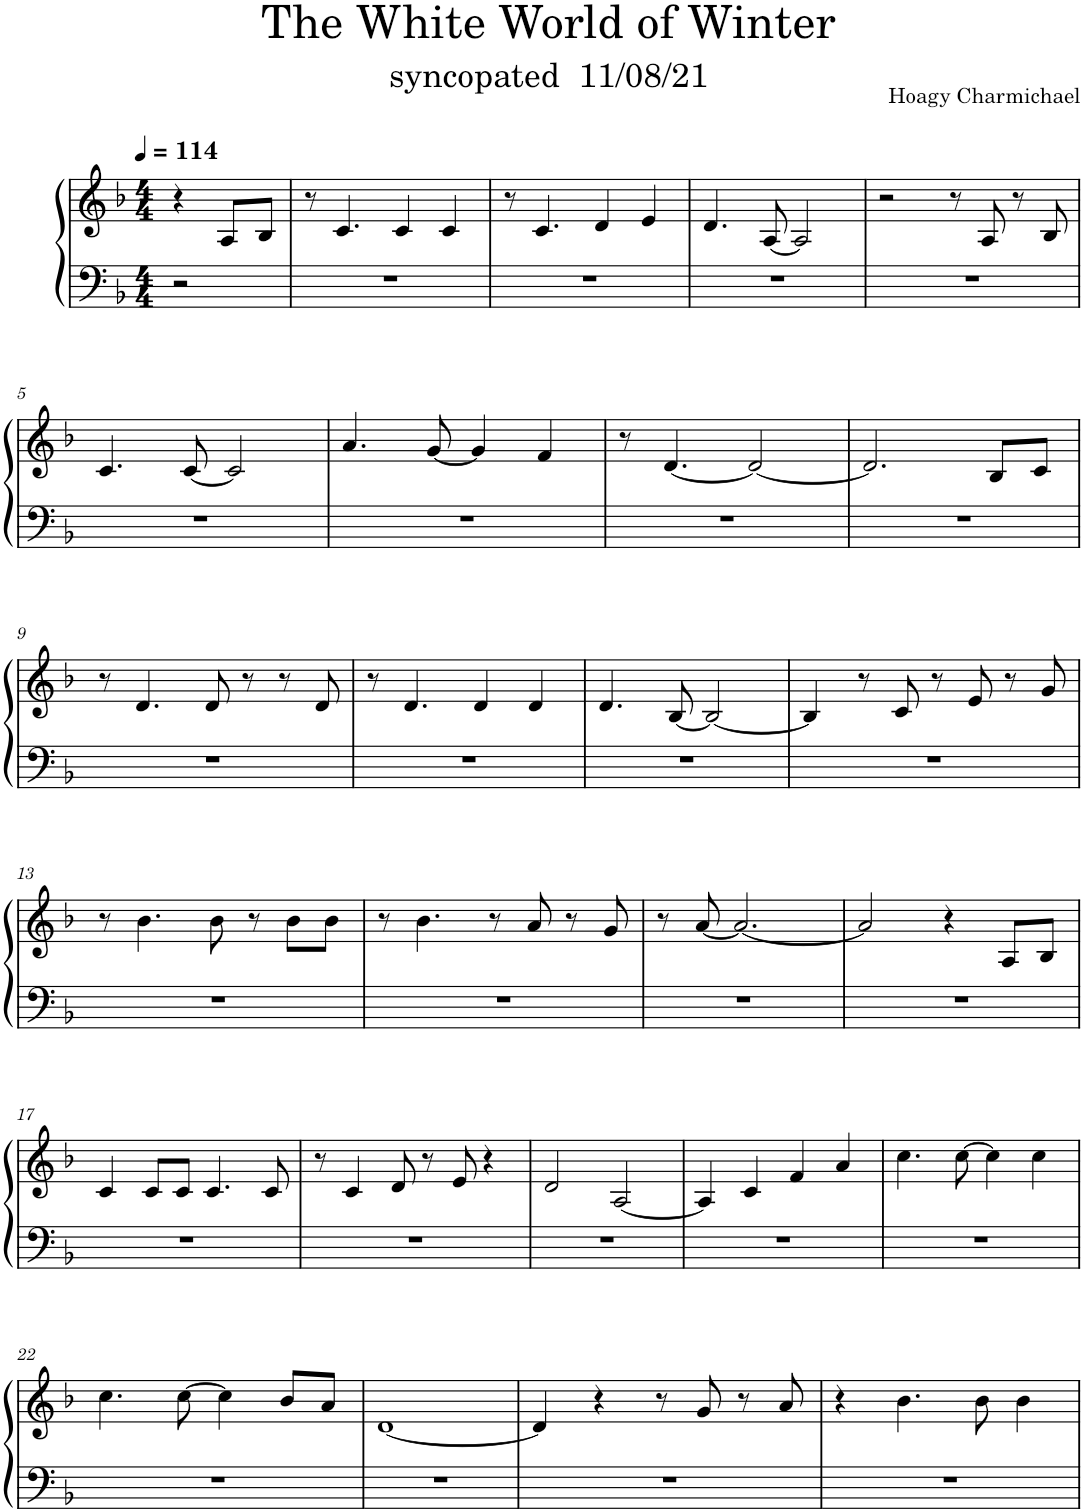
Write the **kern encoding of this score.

**kern	**kern
*part1	*part1
*staff2	*staff1
*I"Piano	*
*I'Pno.	*
*clefF4	*clefG2
*k[b-]	*k[b-]
*M4/4	*M4/4
*MM114	*MM114
=	=
2r	4r
.	8A/L
.	8B-/J
=1	=1
1r	8r
.	4.c/
.	4c/
.	4c/
=2	=2
1r	8r
.	4.c/
.	4d/
.	4e/
=3	=3
1r	4.d/
.	[8A/
.	2A/]
=4	=4
1r	2r
.	8r
.	8A/
.	8r
.	8B-/
!!LO:LB:g=z
=5	=5
1r	4.c/
.	[8c/
.	2c/]
=6	=6
1r	4.a/
.	[8g/
.	4g/]
.	4f/
=7	=7
1r	8r
.	[4.d/
.	2d/_
=8	=8
1r	2.d/]
.	8B-/L
.	8c/J
!!LO:LB:g=z
=9	=9
1r	8r
.	4.d/
.	8d/
.	8r
.	8r
.	8d/
=10	=10
1r	8r
.	4.d/
.	4d/
.	4d/
=11	=11
1r	4.d/
.	[8B-/
.	2B-/_
=12	=12
1r	4B-/]
.	8r
.	8c/
.	8r
.	8e/
.	8r
.	8g/
!!LO:LB:g=z
=13	=13
1r	8r
.	4.b-\
.	8b-\
.	8r
.	8b-\L
.	8b-\J
=14	=14
1r	8r
.	4.b-\
.	8r
.	8a/
.	8r
.	8g/
=15	=15
1r	8r
.	[8a/
.	2.a/_
=16	=16
1r	2a/]
.	4r
.	8A/L
.	8B-/J
!!LO:LB:g=z
=17	=17
1r	4c/
.	8c/L
.	8c/J
.	4.c/
.	8c/
=18	=18
1r	8r
.	4c/
.	8d/
.	8r
.	8e/
.	4r
=19	=19
1r	2d/
.	[2A/
=20	=20
1r	4A/]
.	4c/
.	4f/
.	4a/
=21	=21
1r	4.cc\
.	[8cc\
.	4cc\]
.	4cc\
!!LO:LB:g=z
=22	=22
1r	4.cc\
.	[8cc\
.	4cc\]
.	8b-/L
.	8a/J
=23	=23
1r	[1d
=24	=24
1r	4d/]
.	4r
.	8r
.	8g/
.	8r
.	8a/
=25	=25
1r	4r
.	4.b-\
.	8b-\
.	4b-\
=	=
*-	*-
